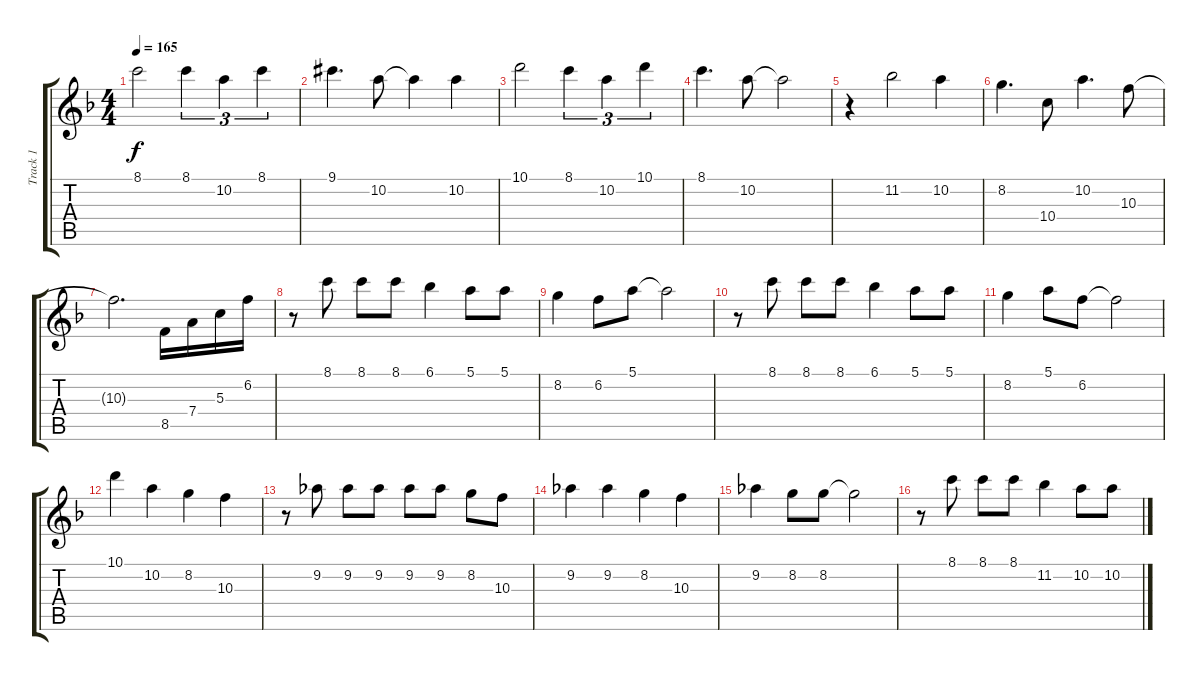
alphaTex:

\track ("Track 1" "Track 1") {instrument electricguitarjazz}
\staff {score tabs}
\tuning (E4 B3 G3 D3 A2 E2) {hide}
\ts (4 4)
\tempo 165
\clef g2
\ks f
8.1.2{dy f} 8.1.4{tu (3 2)} 10.2.4{tu (3 2)} 8.1.4{tu (3 2)} |
9.1{acc #}.4{d} 10.2.8 10.2{t}.4 10.2.4 |
10.1.2 8.1.4{tu (3 2)} 10.2.4{tu (3 2)} 10.1.4{tu (3 2)} |
8.1.4{d} 10.2.8 10.2{t}.2 |
r.4 11.2.2 10.2.4 |
8.2.4{d} 10.4.8 10.2.4{d} 10.3.8 |
10.3{t}.2{d} 8.5.16 7.4.16 5.3.16 6.2.16 |
r.8 8.1.8 8.1.8 8.1.8 6.1.4 5.1.8 5.1.8 |
8.2.4 6.2.8 5.1.8 5.1{t}.2 |
r.8 8.1.8 8.1.8 8.1.8 6.1.4 5.1.8 5.1.8 |
8.2.4 5.1.8 6.2.8 6.2{t}.2 |
10.1.4 10.2.4 8.2.4 10.3.4 |
r.8 9.2.8 9.2.8 9.2.8 9.2.8 9.2.8 8.2.8 10.3.8 |
9.2.4 9.2.4 8.2.4 10.3.4 |
9.2.4 8.2.8 8.2.8 8.2{t}.2 |
r.8 8.1.8 8.1.8 8.1.8 11.2.4 10.2.8 10.2.8
